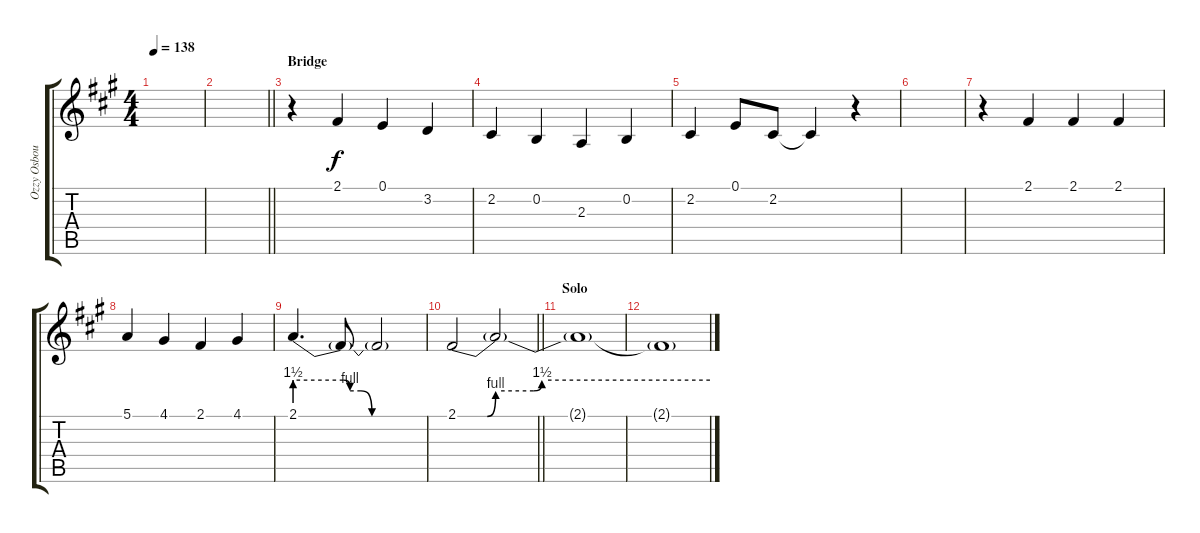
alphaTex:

\track ("Ozzy Osbourne" "Ozzy Osbou") {instrument lead2sawtooth}
\staff {score tabs}
\tuning (E4 B3 G3 D3 A2 E2) {hide}
\ts (4 4)
\tempo 138
\clef g2
\ks a
|
\barLineRight lightlight
|
\section ("" "Bridge")
r.4 2.1.4 0.1.4 3.2.4 |
2.2.4 0.2.4 2.3.4 0.2.4 |
2.2.4 0.1.8 2.2.8 2.2{t}.4 r.4 |
|
r.4 2.1.4 2.1.4 2.1.4 |
5.1.4 4.1.4 2.1.4 4.1.4 |
2.1{be (custom 0 6 22 6 25 4 30 4 35 0 60 0)}.4{d} 2.1{t}.8 2.1{t}.2 |
\barLineRight lightlight
2.1{be (custom 0 0 7 0 9 4 18 4 20 6 60 6)}.2 2.1{t}.2 |
\section ("" "Solo")
2.1{t}.1{volume 0} |
2.1{t}.1
